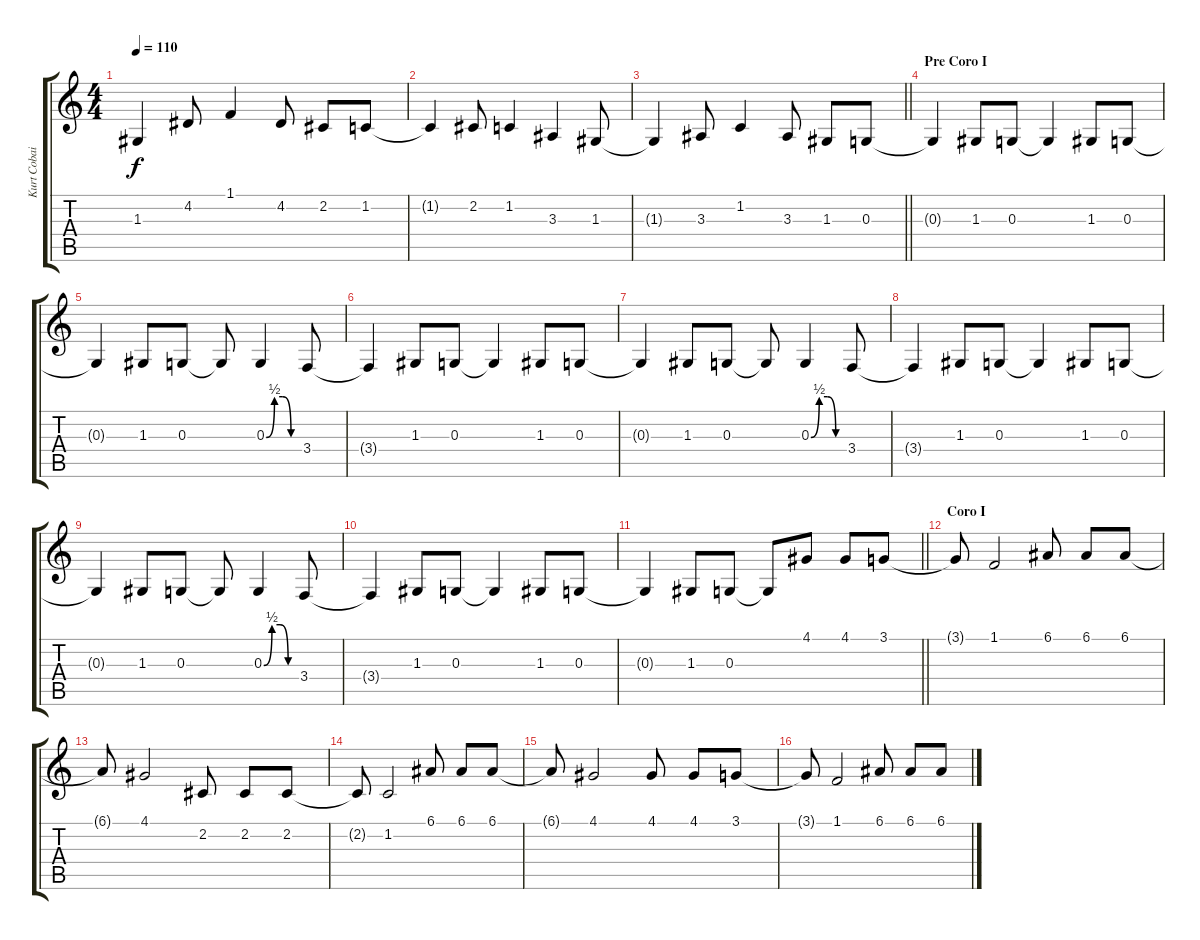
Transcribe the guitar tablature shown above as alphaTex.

\track ("Kurt Cobain (Voz)" "Kurt Cobai") {instrument stringensemble1}
\staff {score tabs}
\tuning (E4 B3 G3 D3 A2 E2) {hide}
\ts (4 4)
\tempo 110
\clef g2
\ks c
1.3{t}.4{dy f} 4.2.8 1.1.4 4.2.8 2.2.8 1.2.8 |
1.2{t}.4 2.2.8 1.2.4 3.3.4 1.3.8 |
\barLineRight lightlight
1.3{t}.4 3.3.8 1.2.4 3.3.8 1.3.8 0.3.8 |
\section ("" "Pre Coro I")
0.3{t}.4 1.3.8 0.3.8 0.3{t}.4 1.3.8 0.3.8 |
0.3{t}.4 1.3.8 0.3.8 0.3{t}.8 0.3{be (custom 0 0 15 2 30 2 45 0 60 0)}.4 3.4.8 |
3.4{t}.4 1.3.8 0.3.8 0.3{t}.4 1.3.8 0.3.8 |
0.3{t}.4 1.3.8 0.3.8 0.3{t}.8 0.3{be (custom 0 0 15 2 30 2 45 0 60 0)}.4 3.4.8 |
3.4{t}.4 1.3.8 0.3.8 0.3{t}.4 1.3.8 0.3.8 |
0.3{t}.4 1.3.8 0.3.8 0.3{t}.8 0.3{be (custom 0 0 15 2 30 2 45 0 60 0)}.4 3.4.8 |
3.4{t}.4 1.3.8 0.3.8 0.3{t}.4 1.3.8 0.3.8 |
\barLineRight lightlight
0.3{t}.4 1.3.8 0.3.8 0.3{t}.8 4.1.8 4.1.8 3.1.8 |
\section ("" "Coro I")
3.1{t}.8 1.1.2 6.1.8 6.1.8 6.1.8 |
6.1{t}.8 4.1.2 2.2.8 2.2.8 2.2.8 |
2.2{t}.8 1.2.2 6.1.8 6.1.8 6.1.8 |
6.1{t}.8 4.1.2 4.1.8 4.1.8 3.1.8 |
3.1{t}.8 1.1.2 6.1.8 6.1.8 6.1.8
